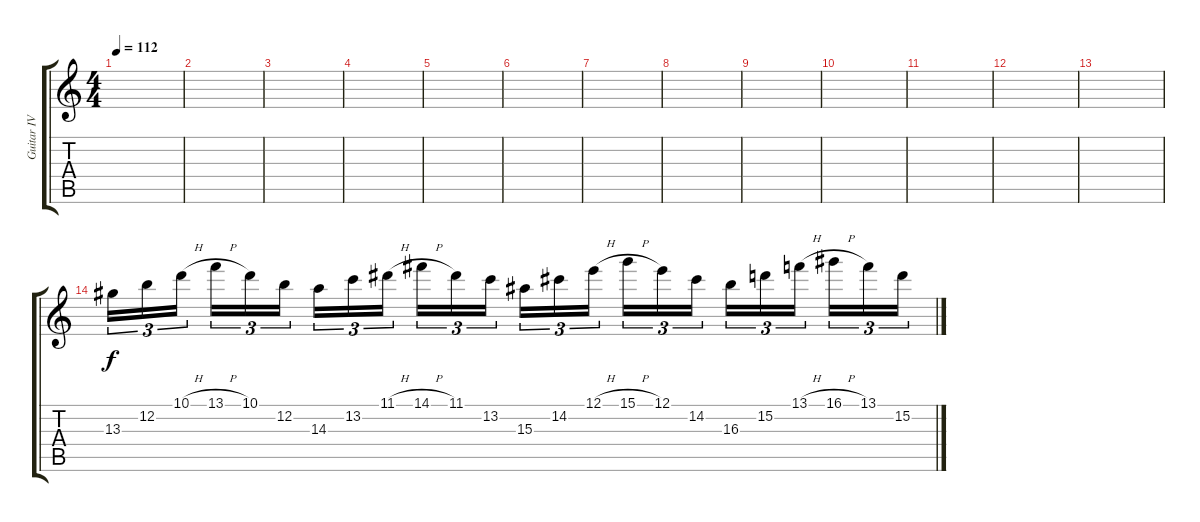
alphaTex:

\track ("Guitar IV" "Guitar IV") {instrument distortionguitar}
\staff {score tabs}
\tuning (E4 B3 G3 D3 A2 E2) {hide}
\ts (4 4)
\tempo 112
\clef g2
\ks c
|
|
|
|
|
|
|
|
|
|
|
|
|
13.3.16{tu (3 2)} 12.2.16{tu (3 2)} 10.1{h}.16{tu (3 2)} 13.1{h}.16{tu (3 2)} 10.1.16{tu (3 2)} 12.2.16{tu (3 2)} 14.3.16{tu (3 2)} 13.2.16{tu (3 2)} 11.1{h}.16{tu (3 2)} 14.1{h}.16{tu (3 2)} 11.1.16{tu (3 2)} 13.2.16{tu (3 2)} 15.3.16{tu (3 2)} 14.2.16{tu (3 2)} 12.1{h}.16{tu (3 2)} 15.1{h}.16{tu (3 2)} 12.1.16{tu (3 2)} 14.2.16{tu (3 2)} 16.3.16{tu (3 2)} 15.2.16{tu (3 2)} 13.1{h}.16{tu (3 2)} 16.1{h}.16{tu (3 2)} 13.1.16{tu (3 2)} 15.2.16{tu (3 2)}
